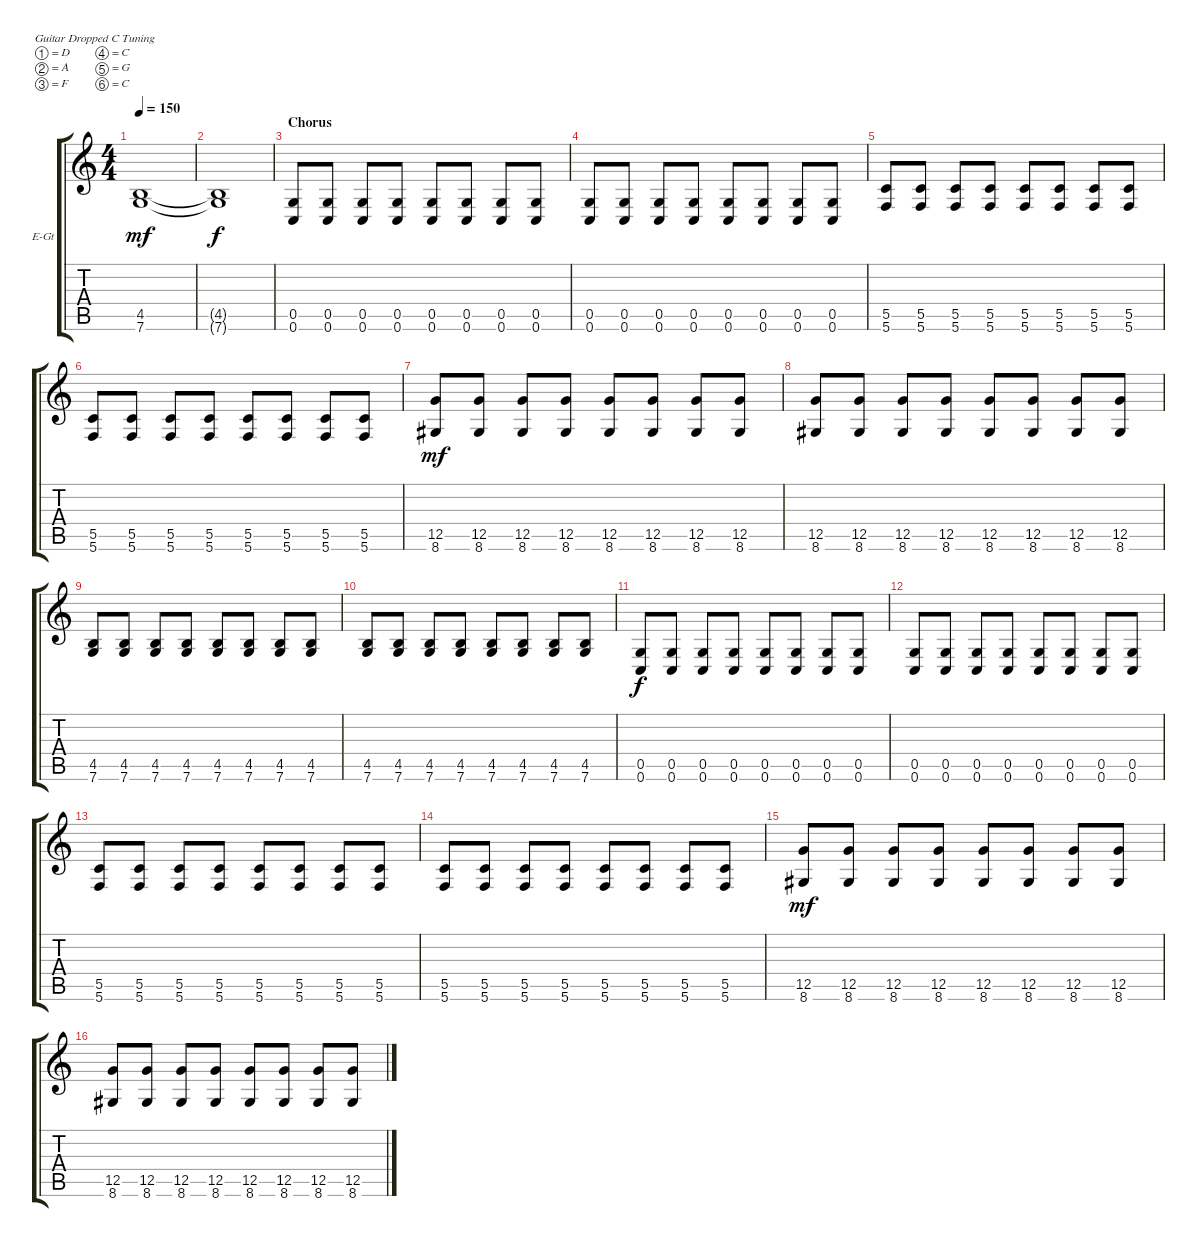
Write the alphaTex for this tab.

\defaultSystemsLayout 4
\bracketExtendMode groupsimilarinstruments
\firstSystemTrackNameOrientation horizontal
\otherSystemsTrackNameOrientation horizontal
\track ("Alex" "E-Gt") {instrument distortionguitar}
\staff {score tabs}
\tuning (D4 A3 F3 C3 G2 C2)
\ts (4 4)
\tempo 150
\clef g2
\ks c
(4.5 7.6).1{dy mf} |
(4.5{t} 7.6{t}).1{dy f} |
\section ("" "Chorus")
(0.6 0.5).8 (0.6 0.5).8 (0.6 0.5).8 (0.6 0.5).8 (0.6 0.5).8 (0.6 0.5).8 (0.6 0.5).8 (0.6 0.5).8 |
(0.6 0.5).8 (0.6 0.5).8 (0.6 0.5).8 (0.6 0.5).8 (0.6 0.5).8 (0.6 0.5).8 (0.6 0.5).8 (0.6 0.5).8 |
(5.6 5.5).8 (5.6 5.5).8 (5.6 5.5).8 (5.6 5.5).8 (5.6 5.5).8 (5.6 5.5).8 (5.6 5.5).8 (5.6 5.5).8 |
(5.6 5.5).8 (5.6 5.5).8 (5.6 5.5).8 (5.6 5.5).8 (5.6 5.5).8 (5.6 5.5).8 (5.6 5.5).8 (5.6 5.5).8 |
(12.5 8.6).8{dy mf} (12.5 8.6).8 (12.5 8.6).8 (12.5 8.6).8 (12.5 8.6).8 (12.5 8.6).8 (12.5 8.6).8 (12.5 8.6).8 |
(12.5 8.6).8 (12.5 8.6).8 (12.5 8.6).8 (12.5 8.6).8 (12.5 8.6).8 (12.5 8.6).8 (12.5 8.6).8 (12.5 8.6).8 |
(4.5 7.6).8 (4.5 7.6).8 (4.5 7.6).8 (4.5 7.6).8 (4.5 7.6).8 (4.5 7.6).8 (4.5 7.6).8 (4.5 7.6).8 |
(4.5 7.6).8 (4.5 7.6).8 (4.5 7.6).8 (4.5 7.6).8 (4.5 7.6).8 (4.5 7.6).8 (4.5 7.6).8 (4.5 7.6).8 |
(0.6 0.5).8{dy f} (0.6 0.5).8 (0.6 0.5).8 (0.6 0.5).8 (0.6 0.5).8 (0.6 0.5).8 (0.6 0.5).8 (0.6 0.5).8 |
(0.6 0.5).8 (0.6 0.5).8 (0.6 0.5).8 (0.6 0.5).8 (0.6 0.5).8 (0.6 0.5).8 (0.6 0.5).8 (0.6 0.5).8 |
(5.6 5.5).8 (5.6 5.5).8 (5.6 5.5).8 (5.6 5.5).8 (5.6 5.5).8 (5.6 5.5).8 (5.6 5.5).8 (5.6 5.5).8 |
(5.6 5.5).8 (5.6 5.5).8 (5.6 5.5).8 (5.6 5.5).8 (5.6 5.5).8 (5.6 5.5).8 (5.6 5.5).8 (5.6 5.5).8 |
(12.5 8.6).8{dy mf} (12.5 8.6).8 (12.5 8.6).8 (12.5 8.6).8 (12.5 8.6).8 (12.5 8.6).8 (12.5 8.6).8 (12.5 8.6).8 |
(12.5 8.6).8 (12.5 8.6).8 (12.5 8.6).8 (12.5 8.6).8 (12.5 8.6).8 (12.5 8.6).8 (12.5 8.6).8 (12.5 8.6).8
